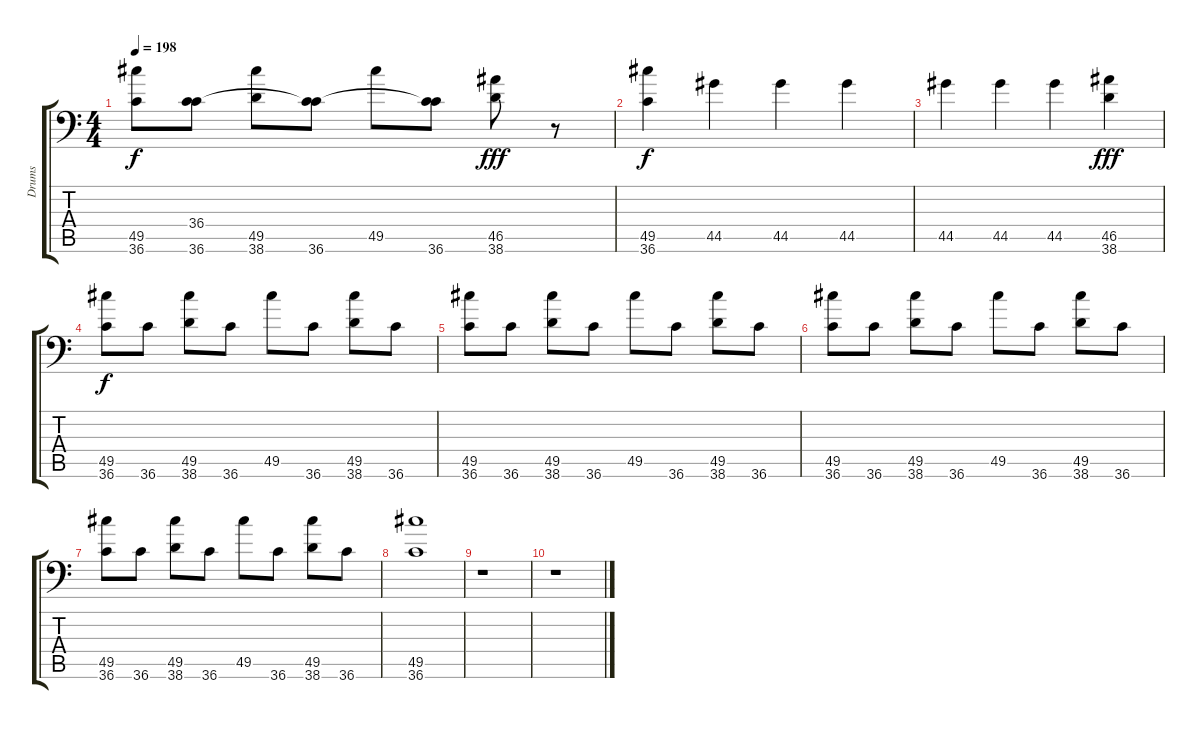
\track ("Drums" "Drums") {instrument acousticgrandpiano}
\staff {score tabs}
\tuning (C-1 C-1 C-1 C-1 C-1 C-1) {hide}
\ts (4 4)
\tempo 198
\clef f4
\ks c
(49.5 36.6).8{dy f} (36.4{t} 36.6).8 (49.5 38.6).8 (36.4{t} 36.6).8 49.5.8 (36.4{t} 36.6).8 (46.5 38.6).8{dy fff} r.8 |
(49.5 36.6).4{dy f} 44.5.4 44.5.4 44.5.4 |
44.5.4 44.5.4 44.5.4 (46.5 38.6).4{dy fff} |
(49.5 36.6).8{dy f} 36.6.8 (49.5 38.6).8 36.6.8 49.5.8 36.6.8 (49.5 38.6).8 36.6.8 |
(49.5 36.6).8 36.6.8 (49.5 38.6).8 36.6.8 49.5.8 36.6.8 (49.5 38.6).8 36.6.8 |
(49.5 36.6).8 36.6.8 (49.5 38.6).8 36.6.8 49.5.8 36.6.8 (49.5 38.6).8 36.6.8 |
(49.5 36.6).8 36.6.8 (49.5 38.6).8 36.6.8 49.5.8 36.6.8 (49.5 38.6).8 36.6.8 |
(49.5 36.6).1 |
r.1 |
r.1
